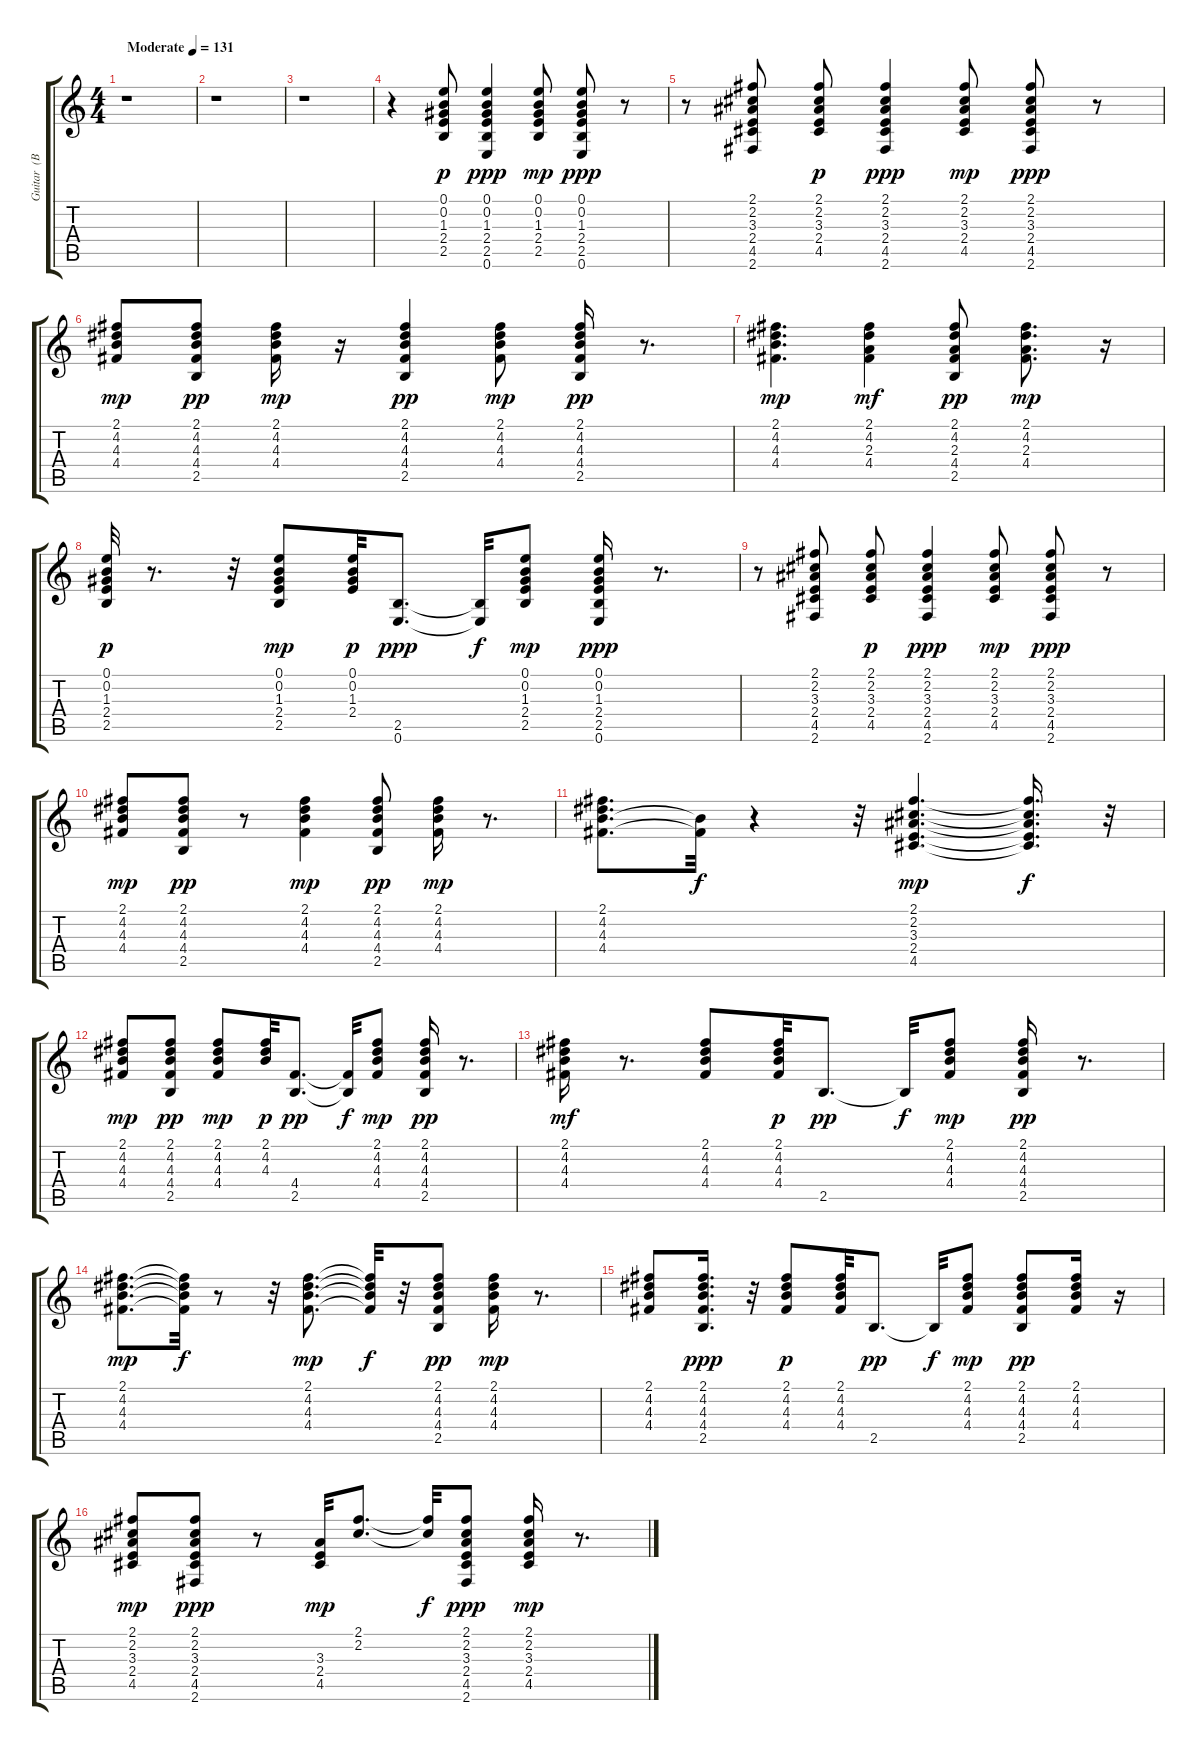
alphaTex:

\track ("Guitar  (BB)" "Guitar  (B") {mute instrument acousticguitarsteel}
\staff {score tabs}
\tuning (E4 B3 G3 D3 A2 E2) {hide}
\ts (4 4)
\tempo (131 "Moderate")
\clef g2
\ks c
r.1{dy p instrument acousticguitarsteel} |
r.1 |
r.1 |
r.4 (0.1 0.2 1.3 2.4 2.5).8 (0.1 0.2 1.3 2.4 2.5 0.6).4{dy ppp} (0.1 0.2 1.3 2.4 2.5).8{dy mp} (0.1 0.2 1.3 2.4 2.5 0.6).8{dy ppp} r.8 |
r.8 (2.1 2.2 3.3 2.4 4.5 2.6).8 (2.1 2.2 3.3 2.4 4.5).8{dy p} (2.1 2.2 3.3 2.4 4.5 2.6).4{dy ppp} (2.1 2.2 3.3 2.4 4.5).8{dy mp} (2.1 2.2 3.3 2.4 4.5 2.6).8{dy ppp} r.8 |
(2.1 4.2 4.3 4.4).8{dy mp} (2.1 4.2 4.3 4.4 2.5).8{dy pp} (2.1 4.2 4.3 4.4).16{dy mp} r.16 (2.1 4.2 4.3 4.4 2.5).4{dy pp} (2.1 4.2 4.3 4.4).8{dy mp} (2.1 4.2 4.3 4.4 2.5).16{dy pp} r.8{d} |
(2.1 4.2 4.3 4.4).4{d dy mp} (2.1 4.2 2.3 4.4).4{dy mf} (2.1 4.2 2.3 4.4 2.5).8{dy pp} (2.1 4.2 2.3 4.4).8{d dy mp} r.16 |
(0.1 0.2 1.3 2.4 2.5).32{dy p} r.8{d} r.32 (0.1 0.2 1.3 2.4 2.5).8{dy mp} (0.1 0.2 1.3 2.4).32{dy p} (2.5 0.6).8{d dy ppp} (2.5{t} 0.6{t}).32{dy f} (0.1 0.2 1.3 2.4 2.5).8{dy mp} (0.1 0.2 1.3 2.4 2.5 0.6).16{dy ppp} r.8{d} |
r.8 (2.1 2.2 3.3 2.4 4.5 2.6).8 (2.1 2.2 3.3 2.4 4.5).8{dy p} (2.1 2.2 3.3 2.4 4.5 2.6).4{dy ppp} (2.1 2.2 3.3 2.4 4.5).8{dy mp} (2.1 2.2 3.3 2.4 4.5 2.6).8{dy ppp} r.8 |
(2.1 4.2 4.3 4.4).8{dy mp} (2.1 4.2 4.3 4.4 2.5).8{dy pp} r.8 (2.1 4.2 4.3 4.4).4{dy mp} (2.1 4.2 4.3 4.4 2.5).8{dy pp} (2.1 4.2 4.3 4.4).16{dy mp} r.8{d} |
(2.1 4.2 4.3 4.4).8{d} (4.3{t} 4.4{t}).32{dy f} r.4 r.32 (2.1 2.2 3.3 2.4 4.5).4{d dy mp} (2.1{t} 2.2{t} 3.3{t} 2.4{t} 4.5{t}).16{d dy f} r.32 |
(2.1 4.2 4.3 4.4).8{dy mp} (2.1 4.2 4.3 4.4 2.5).8{dy pp} (2.1 4.2 4.3 4.4).8{dy mp} (2.1 4.2 4.3).32{dy p} (4.4 2.5).8{d dy pp} (4.4{t} 2.5{t}).32{dy f} (2.1 4.2 4.3 4.4).8{dy mp} (2.1 4.2 4.3 4.4 2.5).16{dy pp} r.8{d} |
(2.1 4.2 4.3 4.4).16{dy mf} r.8{d} (2.1 4.2 4.3 4.4).8 (2.1 4.2 4.3 4.4).32{dy p} 2.5.8{d dy pp} 2.5{t}.32{dy f} (2.1 4.2 4.3 4.4).8{dy mp} (2.1 4.2 4.3 4.4 2.5).16{dy pp} r.8{d} |
(2.1 4.2 4.3 4.4).8{d dy mp} (2.1{t} 4.2{t} 4.3{t} 4.4{t}).32{dy f} r.8 r.32 (2.1 4.2 4.3 4.4).8{d dy mp} (2.1{t} 4.2{t} 4.3{t} 4.4{t}).32{dy f} r.32 (2.1 4.2 4.3 4.4 2.5).8{dy pp} (2.1 4.2 4.3 4.4).16{dy mp} r.8{d} |
(2.1 4.2 4.3 4.4).8 (2.1 4.2 4.3 4.4 2.5).16{d dy ppp} r.32 (2.1 4.2 4.3 4.4).8{dy p} (2.1 4.2 4.3 4.4).32 2.5.8{d dy pp} 2.5{t}.32{dy f} (2.1 4.2 4.3 4.4).8{dy mp} (2.1 4.2 4.3 4.4 2.5).8{dy pp} (2.1 4.2 4.3 4.4).16 r.16 |
(2.1 2.2 3.3 2.4 4.5).8{dy mp} (2.1 2.2 3.3 2.4 4.5 2.6).8{dy ppp} r.8 (3.3 2.4 4.5).32{dy mp} (2.1 2.2).8{d} (2.1{t} 2.2{t}).32{dy f} (2.1 2.2 3.3 2.4 4.5 2.6).8{dy ppp} (2.1 2.2 3.3 2.4 4.5).16{dy mp} r.8{d}
